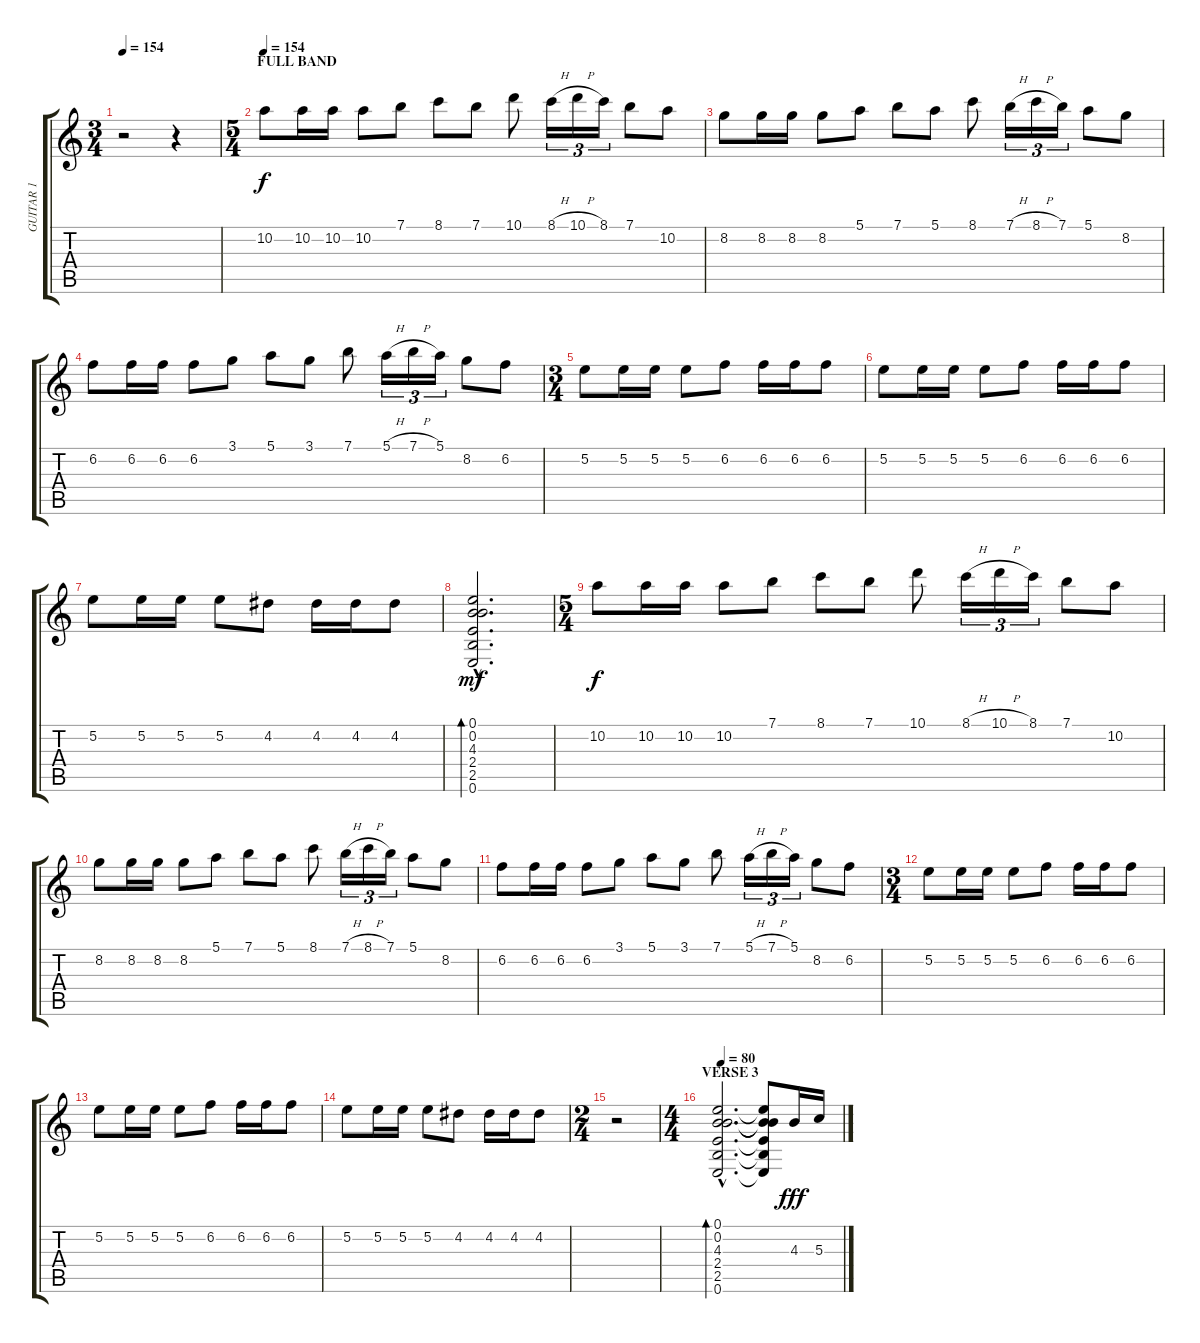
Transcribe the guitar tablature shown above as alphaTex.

\track ("GUITAR 1" "GUITAR 1") {instrument distortionguitar}
\staff {score tabs}
\tuning (E4 B3 G3 D3 A2 E2) {hide}
\ts (3 4)
\tempo 154
\clef g2
\ks c
r.2{dy f} r.4 |
\ts (5 4)
\section ("" "FULL BAND")
\tempo 154
10.2.8 10.2.16 10.2.16 10.2.8 7.1.8 8.1.8 7.1.8 10.1.8 8.1{h}.16{tu (3 2)} 10.1{h}.16{tu (3 2)} 8.1.16{tu (3 2)} 7.1.8 10.2.8 |
8.2.8 8.2.16 8.2.16 8.2.8 5.1.8 7.1.8 5.1.8 8.1.8 7.1{h}.16{tu (3 2)} 8.1{h}.16{tu (3 2)} 7.1.16{tu (3 2)} 5.1.8 8.2.8 |
6.2.8 6.2.16 6.2.16 6.2.8 3.1.8 5.1.8 3.1.8 7.1.8 5.1{h}.16{tu (3 2)} 7.1{h}.16{tu (3 2)} 5.1.16{tu (3 2)} 8.2.8 6.2.8 |
\ts (3 4)
5.2.8 5.2.16 5.2.16 5.2.8 6.2.8 6.2.16 6.2.16 6.2.8 |
5.2.8 5.2.16 5.2.16 5.2.8 6.2.8 6.2.16 6.2.16 6.2.8 |
5.2.8 5.2.16 5.2.16 5.2.8 4.2.8 4.2.16 4.2.16 4.2.8 |
(0.1{hac} 0.2{hac} 4.3{hac} 2.4{hac} 2.5{hac} 0.6{hac}).2{d bd 30 dy mf} |
\ts (5 4)
10.2.8{dy f} 10.2.16 10.2.16 10.2.8 7.1.8 8.1.8 7.1.8 10.1.8 8.1{h}.16{tu (3 2)} 10.1{h}.16{tu (3 2)} 8.1.16{tu (3 2)} 7.1.8 10.2.8 |
8.2.8 8.2.16 8.2.16 8.2.8 5.1.8 7.1.8 5.1.8 8.1.8 7.1{h}.16{tu (3 2)} 8.1{h}.16{tu (3 2)} 7.1.16{tu (3 2)} 5.1.8 8.2.8 |
6.2.8 6.2.16 6.2.16 6.2.8 3.1.8 5.1.8 3.1.8 7.1.8 5.1{h}.16{tu (3 2)} 7.1{h}.16{tu (3 2)} 5.1.16{tu (3 2)} 8.2.8 6.2.8 |
\ts (3 4)
5.2.8 5.2.16 5.2.16 5.2.8 6.2.8 6.2.16 6.2.16 6.2.8 |
5.2.8 5.2.16 5.2.16 5.2.8 6.2.8 6.2.16 6.2.16 6.2.8 |
5.2.8 5.2.16 5.2.16 5.2.8 4.2.8 4.2.16 4.2.16 4.2.8 |
\ts (2 4)
r.2 |
\ts (4 4)
\section ("" "VERSE 3")
\tempo 80
(0.1{hac} 0.2{hac} 4.3{hac} 2.4{hac} 2.5{hac} 0.6{hac}).2{d bd 30 volume 11} (0.1{t} 0.2{t} 4.3{t} 2.4{t} 2.5{t} 0.6{t}).8 4.3.16{dy fff volume 13} 5.3.16
